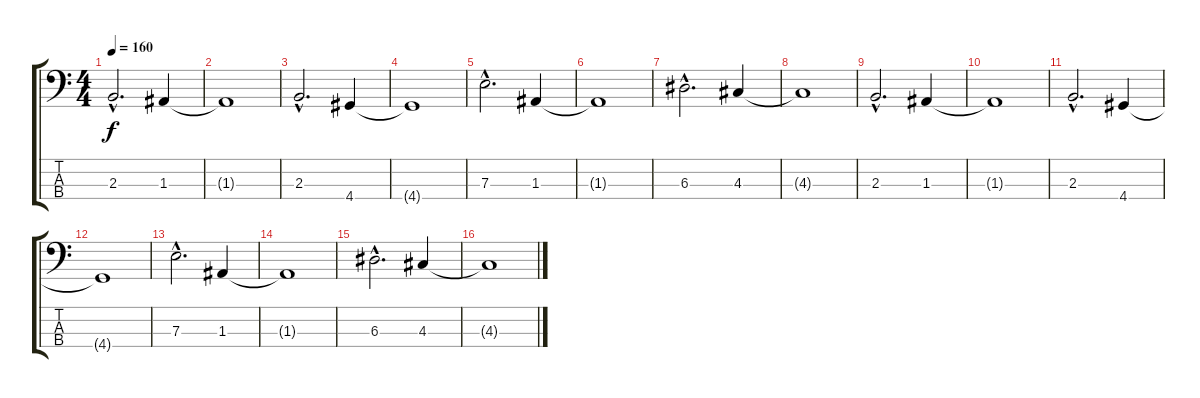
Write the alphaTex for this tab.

\track "" {instrument electricbassfinger}
\staff {score tabs}
\tuning (G2 D2 A1 E1) {hide}
\ts (4 4)
\tempo 160
\clef f4
\ks c
2.3{hac}.2{d dy f} 1.3.4 |
1.3{t}.1 |
2.3{hac}.2{d} 4.4.4 |
4.4{t}.1 |
7.3{hac}.2{d} 1.3.4 |
1.3{t}.1 |
6.3{hac}.2{d} 4.3.4 |
4.3{t}.1 |
2.3{hac}.2{d} 1.3.4 |
1.3{t}.1 |
2.3{hac}.2{d} 4.4.4 |
4.4{t}.1 |
7.3{hac}.2{d} 1.3.4 |
1.3{t}.1 |
6.3{hac}.2{d} 4.3.4 |
4.3{t}.1
